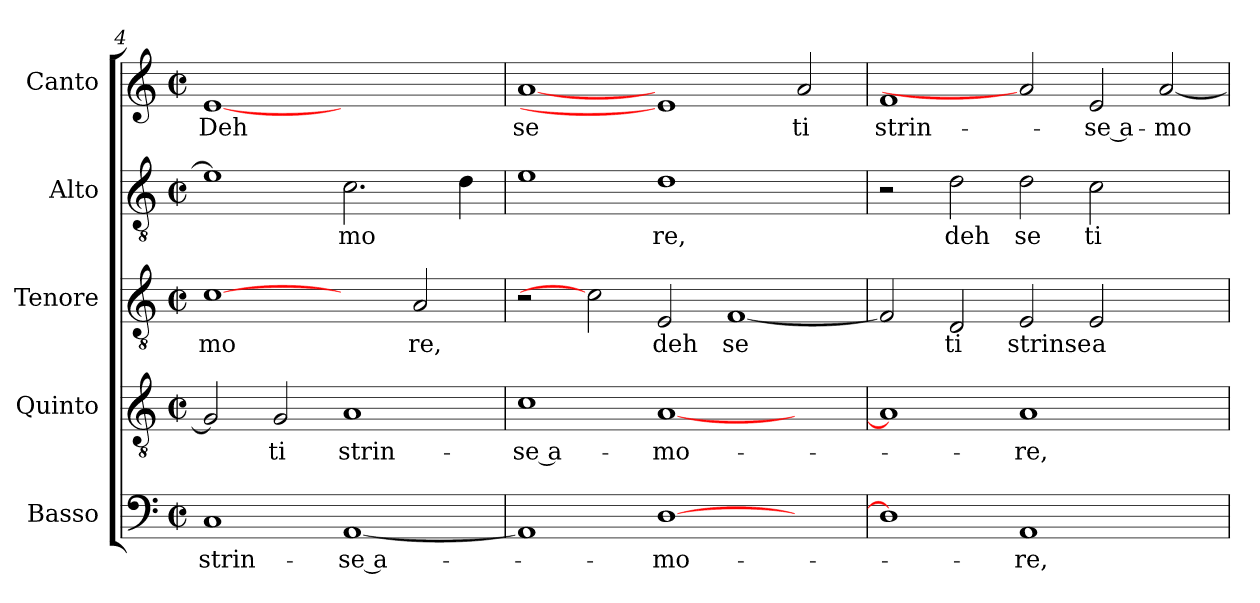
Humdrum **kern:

**kern	**text	**kern	**text	**kern	**text	**kern	**text	**kern	**text
*part5	*part5	*part4	*part4	*part3	*part3	*part2	*part2	*part1	*part1
*staff5	*staff5	*staff4	*staff4	*staff3	*staff3	*staff2	*staff2	*staff1	*staff1
*I"Basso	*	*I"Quinto	*	*I"Tenore	*	*I"Alto	*	*I"Canto	*
*clefF4	*	*clefGv2	*	*clefGv2	*	*clefGv2	*	*clefG2	*
*M2/2	*	*M2/2	*	*M2/2	*	*M2/2	*	*M2/2	*
*met(c|)	*	*met(c|)	*	*met(c|)	*	*met(c|)	*	*met(c|)	*
=4	=4	=4	=4	=4	=4	=4	=4	=4	=4
!	!LO:LY:b:cj	!	!	!	!LO:LY:b:cj	!	!	!	!LO:LY:b:cj
1C	strin-	2G/]	.	[1c	mo	1e]	.	[1e	Deh
!	!	!	!LO:LY:b:cj	!	!	!	!	!	!
.	.	2G/	ti	.	.	.	.	.	.
!	!LO:LY:b:cj	!	!LO:LY:b:cj	!	!	!	!LO:LY:b	!	!
[<1AA	-se a-	1A	strin-	2ryy	.	2.c\	mo	1ryy	.
!	!	!	!	!	!LO:LY:b:cj	!	!	!	!
.	.	.	.	2A/	re,	.	.	.	.
.	.	.	.	.	.	4d\	.	.	.
=5	=5	=5	=5	=5	=5	=5	=5	=5	=5
!	!	!	!LO:LY:b:rj	!	!	!	!	!	!LO:LY:b:cj
1AA]	.	1c	-se a-	2r	.	1e	.	[1a	se
.	.	.	.	2c]	.	.	.	.	.
!	!LO:LY:b:cj	!	!LO:LY:b:cj	!	!LO:LY:b:cj	!	!LO:LY:b:cj	!	!
[>1D	-mo-	[<1A	-mo-	2E/	deh	1d	re,	1e]	.
!	!	!	!	!	!LO:LY:b:cj	!	!	!	!
.	.	.	.	[<1F	se	.	.	.	.
!	!	!	!	!	!	!	!	!	!LO:LY:b:cj
2ryy	.	2ryy	.	.	.	2ryy	.	2a/	ti
=6	=6	=6	=6	=6	=6	=6	=6	=6	=6
!	!	!	!	!	!	!	!	!	!LO:LY:b:cj
1D]	.	1A]	.	2F/]	.	2r	.	1f	strin-
!	!	!	!	!	!LO:LY:b:cj	!	!LO:LY:b:cj	!	!
.	.	.	.	2D/	ti	2d\	deh	.	.
!	!LO:LY:b:cj	!	!LO:LY:b:cj	!	!LO:LY:b:cj	!	!LO:LY:b:cj	!	!
1AA	-re,	1A	-re,	2E/	strinse	2d\	se	2a]	.
!	!	!	!	!	!LO:LY:b	!	!LO:LY:b:cj	!	!LO:LY:b:rj
.	.	.	.	2E/	a	2c\	ti	2e/	-se a-
!	!	!	!	!	!	!	!	!	!LO:LY:b
2ryy	.	2ryy	.	2ryy	.	2ryy	.	[>2a/	-mo-
=	=	=	=	=	=	=	=	=	=
*-	*-	*-	*-	*-	*-	*-	*-	*-	*-
